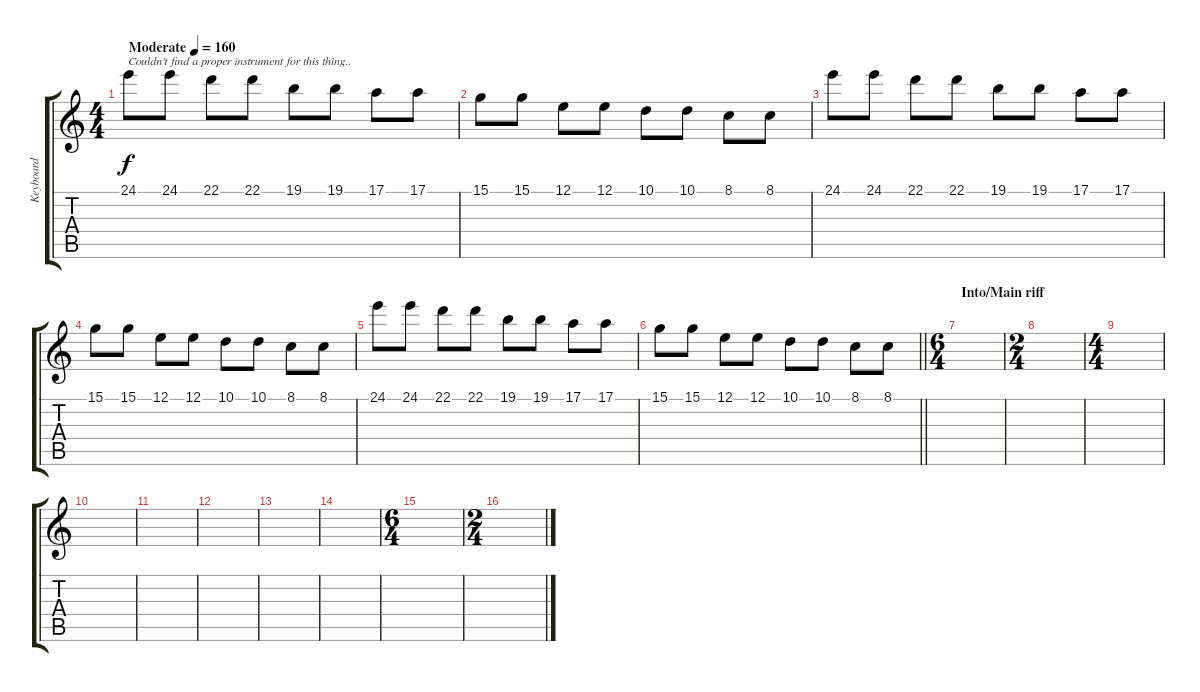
\track ("Keyboard" "Keyboard") {instrument lead6voice}
\staff {score tabs}
\tuning (E4 B3 G3 D3 A2 E2) {hide}
\ts (4 4)
\tempo (160 "Moderate")
\clef g2
\ks c
24.1.8{txt "Couldn't find a proper instrument for this thing.." dy f volume 9 instrument lead6voice} 24.1.8 22.1.8 22.1.8 19.1.8 19.1.8 17.1.8 17.1.8 |
15.1.8 15.1.8 12.1.8 12.1.8 10.1.8 10.1.8 8.1.8 8.1.8 |
24.1.8 24.1.8 22.1.8 22.1.8 19.1.8 19.1.8 17.1.8 17.1.8 |
15.1.8 15.1.8 12.1.8 12.1.8 10.1.8 10.1.8 8.1.8 8.1.8 |
24.1.8 24.1.8 22.1.8 22.1.8 19.1.8 19.1.8 17.1.8 17.1.8 |
\barLineRight lightlight
15.1.8 15.1.8 12.1.8 12.1.8 10.1.8 10.1.8 8.1.8 8.1.8 |
\ts (6 4)
\section ("" "Into/Main riff")
|
\ts (2 4)
|
\ts (4 4)
|
|
|
|
|
|
\ts (6 4)
|
\ts (2 4)
